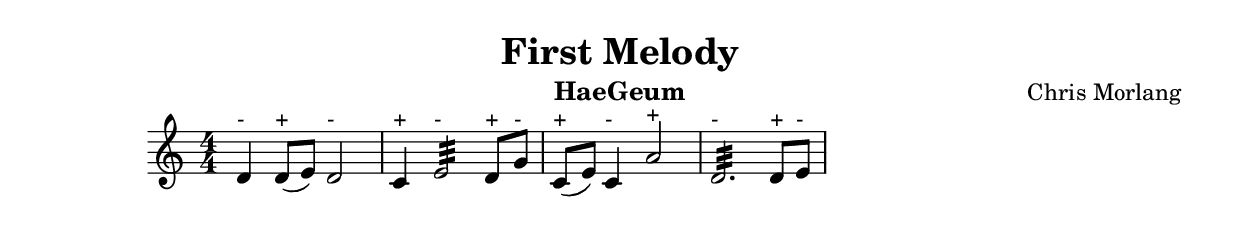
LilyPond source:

\header {
  title = "First Melody"
  composer = "Chris Morlang"
  instrument = "HaeGeum"
}

\score {
  \relative c' {
  \numericTimeSignature
  \time 4/4
    d4^"-" d8^"+"( e) d2^"-"
    c4^"+" e2:32^"-" d8^"+" g^"-"
    c,8^"+"( e) c4^"-" a'2^"+" 
    d,2.:32^"-" d8^"+" e^"-"
  }
  \layout {}
  \midi {}
}